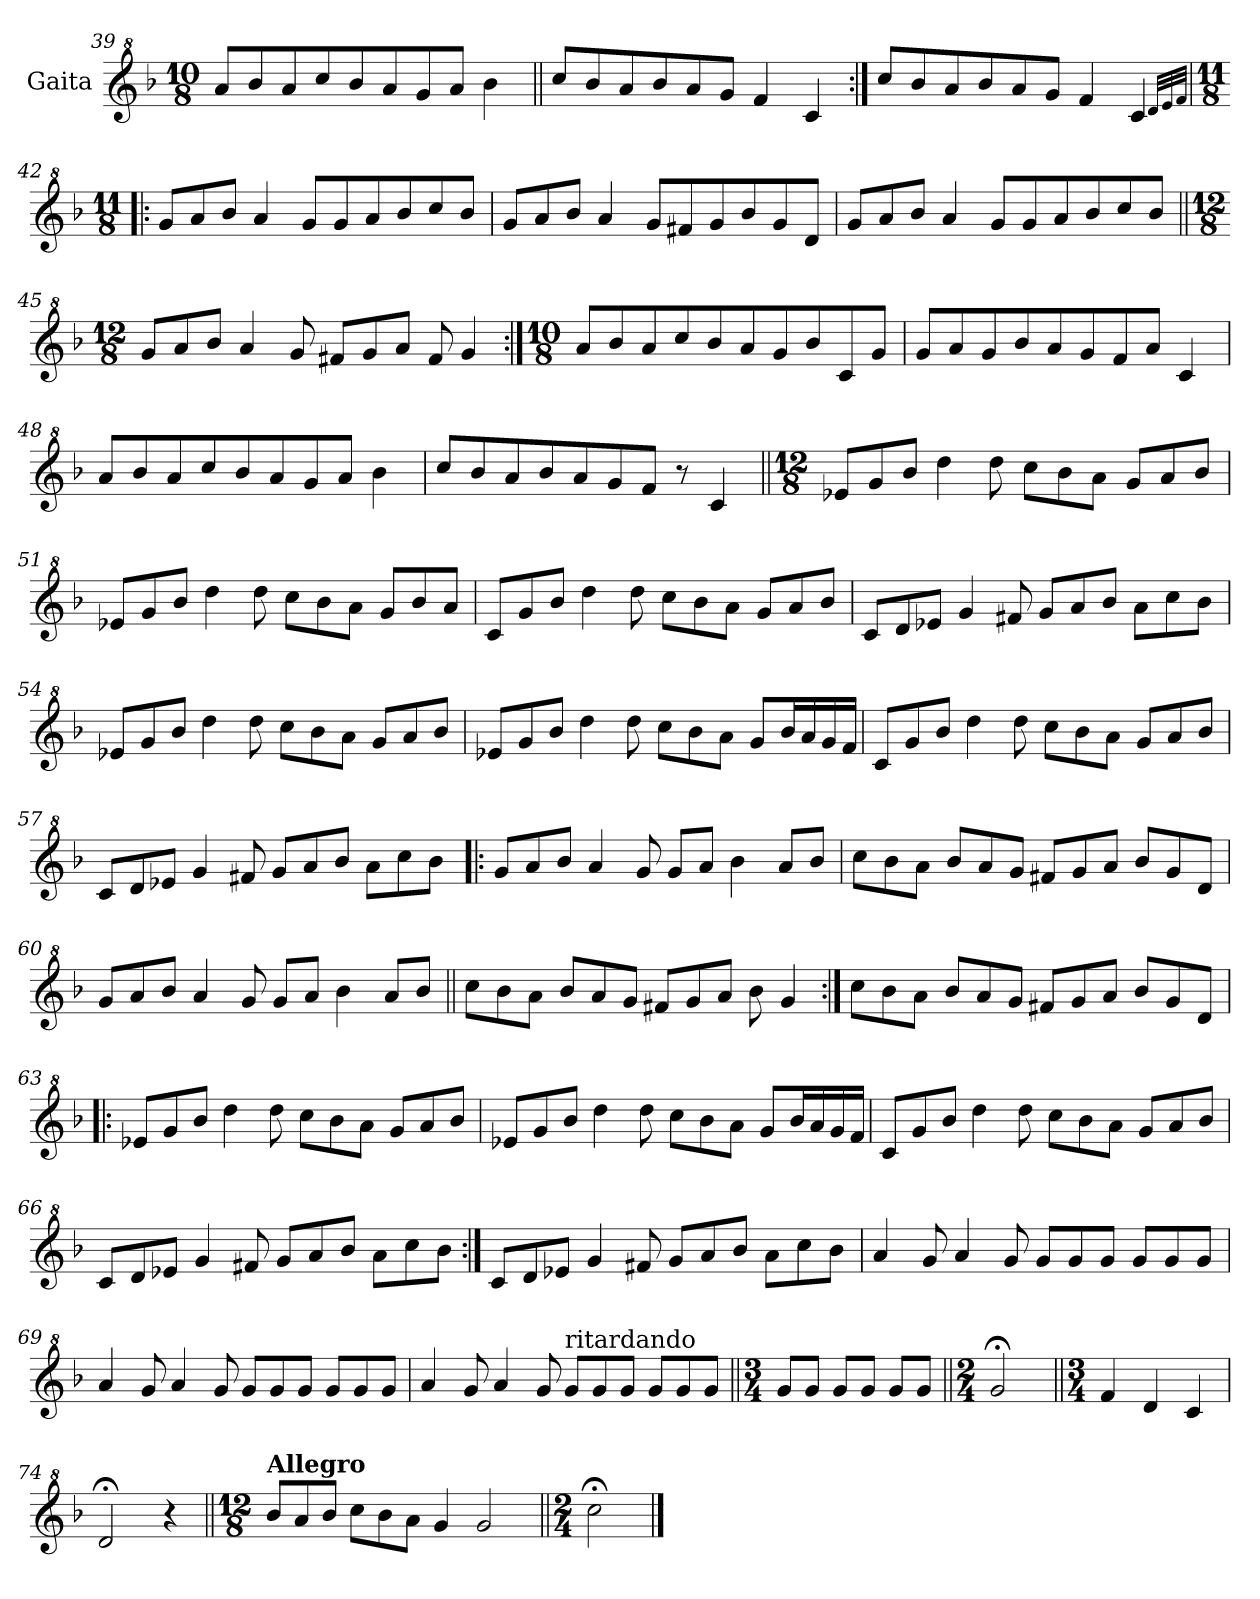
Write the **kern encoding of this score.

**kern
*part1
*staff1
*I"Gaita
*clefG^2
*k[b-]
*M10/8
=39
8aa/L
8bb-/
8aa/
8ccc/
8bb-/
8aa/
8gg/
8aa/J
4bb-\
!!LO:LB:g=z
=40||
8ccc/L
8bb-/
8aa/
8bb-/
8aa/
8gg/J
4ff/
4cc/
=41:|!
8ccc/L
8bb-/
8aa/
8bb-/
8aa/
8gg/J
4ff/
4cc/
32qdd/LLL
32qee/
32qff/JJJ
=42!|:
*M11/8
8gg/L
8aa/
8bb-/J
4aa/
8gg/L
8gg/
8aa/
8bb-/
8ccc/
8bb-/J
=43
8gg/L
8aa/
8bb-/J
4aa/
8gg/L
8ff#X/
8gg/
8bb-/
8gg/
8dd/J
!!LO:LB:g=z
=44
8gg/L
8aa/
8bb-/J
4aa/
8gg/L
8gg/
8aa/
8bb-/
8ccc/
8bb-/J
=45||
*M12/8
8gg/L
8aa/
8bb-/J
4aa/
8gg/
8ff#X/L
8gg/
8aa/J
8ff#/
4gg/
=46:|!
*M10/8
8aa/L
8bb-/
8aa/
8ccc/
8bb-/
8aa/
8gg/
8bb-/
8cc/
8gg/J
=47
8gg/L
8aa/
8gg/
8bb-/
8aa/
8gg/
8ff/
8aa/J
4cc/
!!LO:LB:g=z
=48
8aa/L
8bb-/
8aa/
8ccc/
8bb-/
8aa/
8gg/
8aa/J
4bb-\
=49
8ccc/L
8bb-/
8aa/
8bb-/
8aa/
8gg/
8ff/J
8r
4cc/
=50||
*M12/8
8ee-X/L
8gg/
8bb-/J
4ddd\
8ddd\
8ccc\L
8bb-\
8aa\J
8gg/L
8aa/
8bb-/J
=51
8ee-X/L
8gg/
8bb-/J
4ddd\
8ddd\
8ccc\L
8bb-\
8aa\J
8gg/L
8bb-/
8aa/J
!!LO:LB:g=z
=52
8cc/L
8gg/
8bb-/J
4ddd\
8ddd\
8ccc\L
8bb-\
8aa\J
8gg/L
8aa/
8bb-/J
=53
8cc/L
8dd/
8ee-X/J
4gg/
8ff#X/
8gg/L
8aa/
8bb-/J
8aa\L
8ccc\
8bb-\J
=54
8ee-X/L
8gg/
8bb-/J
4ddd\
8ddd\
8ccc\L
8bb-\
8aa\J
8gg/L
8aa/
8bb-/J
=55
8ee-X/L
8gg/
8bb-/J
4ddd\
8ddd\
8ccc\L
8bb-\
8aa\J
8gg/L
16bb-/L
16aa/
16gg/
16ff/JJ
!!LO:LB:g=z
=56
8cc/L
8gg/
8bb-/J
4ddd\
8ddd\
8ccc\L
8bb-\
8aa\J
8gg/L
8aa/
8bb-/J
=57
8cc/L
8dd/
8ee-X/J
4gg/
8ff#X/
8gg/L
8aa/
8bb-/J
8aa\L
8ccc\
8bb-\J
=58!|:
8gg/L
8aa/
8bb-/J
4aa/
8gg/
8gg/L
8aa/J
4bb-\
8aa/L
8bb-/J
=59
8ccc\L
8bb-\
8aa\J
8bb-/L
8aa/
8gg/J
8ff#X/L
8gg/
8aa/J
8bb-/L
8gg/
8dd/J
!!LO:PB:g=z
=60
8gg/L
8aa/
8bb-/J
4aa/
8gg/
8gg/L
8aa/J
4bb-\
8aa/L
8bb-/J
=61||
8ccc\L
8bb-\
8aa\J
8bb-/L
8aa/
8gg/J
8ff#X/L
8gg/
8aa/J
8bb-\
4gg/
=62:|!
8ccc\L
8bb-\
8aa\J
8bb-/L
8aa/
8gg/J
8ff#X/L
8gg/
8aa/J
8bb-/L
8gg/
8dd/J
=63!|:
8ee-X/L
8gg/
8bb-/J
4ddd\
8ddd\
8ccc\L
8bb-\
8aa\J
8gg/L
8aa/
8bb-/J
!!LO:LB:g=z
=64
8ee-X/L
8gg/
8bb-/J
4ddd\
8ddd\
8ccc\L
8bb-\
8aa\J
8gg/L
16bb-/L
16aa/
16gg/
16ff/JJ
=65
8cc/L
8gg/
8bb-/J
4ddd\
8ddd\
8ccc\L
8bb-\
8aa\J
8gg/L
8aa/
8bb-/J
=66
8cc/L
8dd/
8ee-X/J
4gg/
8ff#X/
8gg/L
8aa/
8bb-/J
8aa\L
8ccc\
8bb-\J
=67:|!
8cc/L
8dd/
8ee-X/J
4gg/
8ff#X/
8gg/L
8aa/
8bb-/J
8aa\L
8ccc\
8bb-\J
!!LO:LB:g=z
=68
4aa/
8gg/
4aa/
8gg/
8gg/L
8gg/
8gg/J
8gg/L
8gg/
8gg/J
=69
4aa/
8gg/
4aa/
8gg/
8gg/L
8gg/
8gg/J
8gg/L
8gg/
8gg/J
=70
4aa/
8gg/
4aa/
8gg/
!LO:TX:a:t=ritardando
8gg/L
8gg/
8gg/J
8gg/L
8gg/
8gg/J
=71||
*M3/4
8gg/L
8gg/J
8gg/L
8gg/J
8gg/L
8gg/J
=72||
*M2/4
2gg;</
=73||
*M3/4
4ff/
4dd/
4cc/
!!LO:LB:g=z
=74
2dd;</
4r
=75||
*M12/8
*MM140
!LO:TX:a:B:t=Allegro
8bb-/L
8aa/
8bb-/J
8ccc\L
8bb-\
8aa\J
4gg/
2gg/
=76||
*M2/4
2ccc;<\
==
*-
